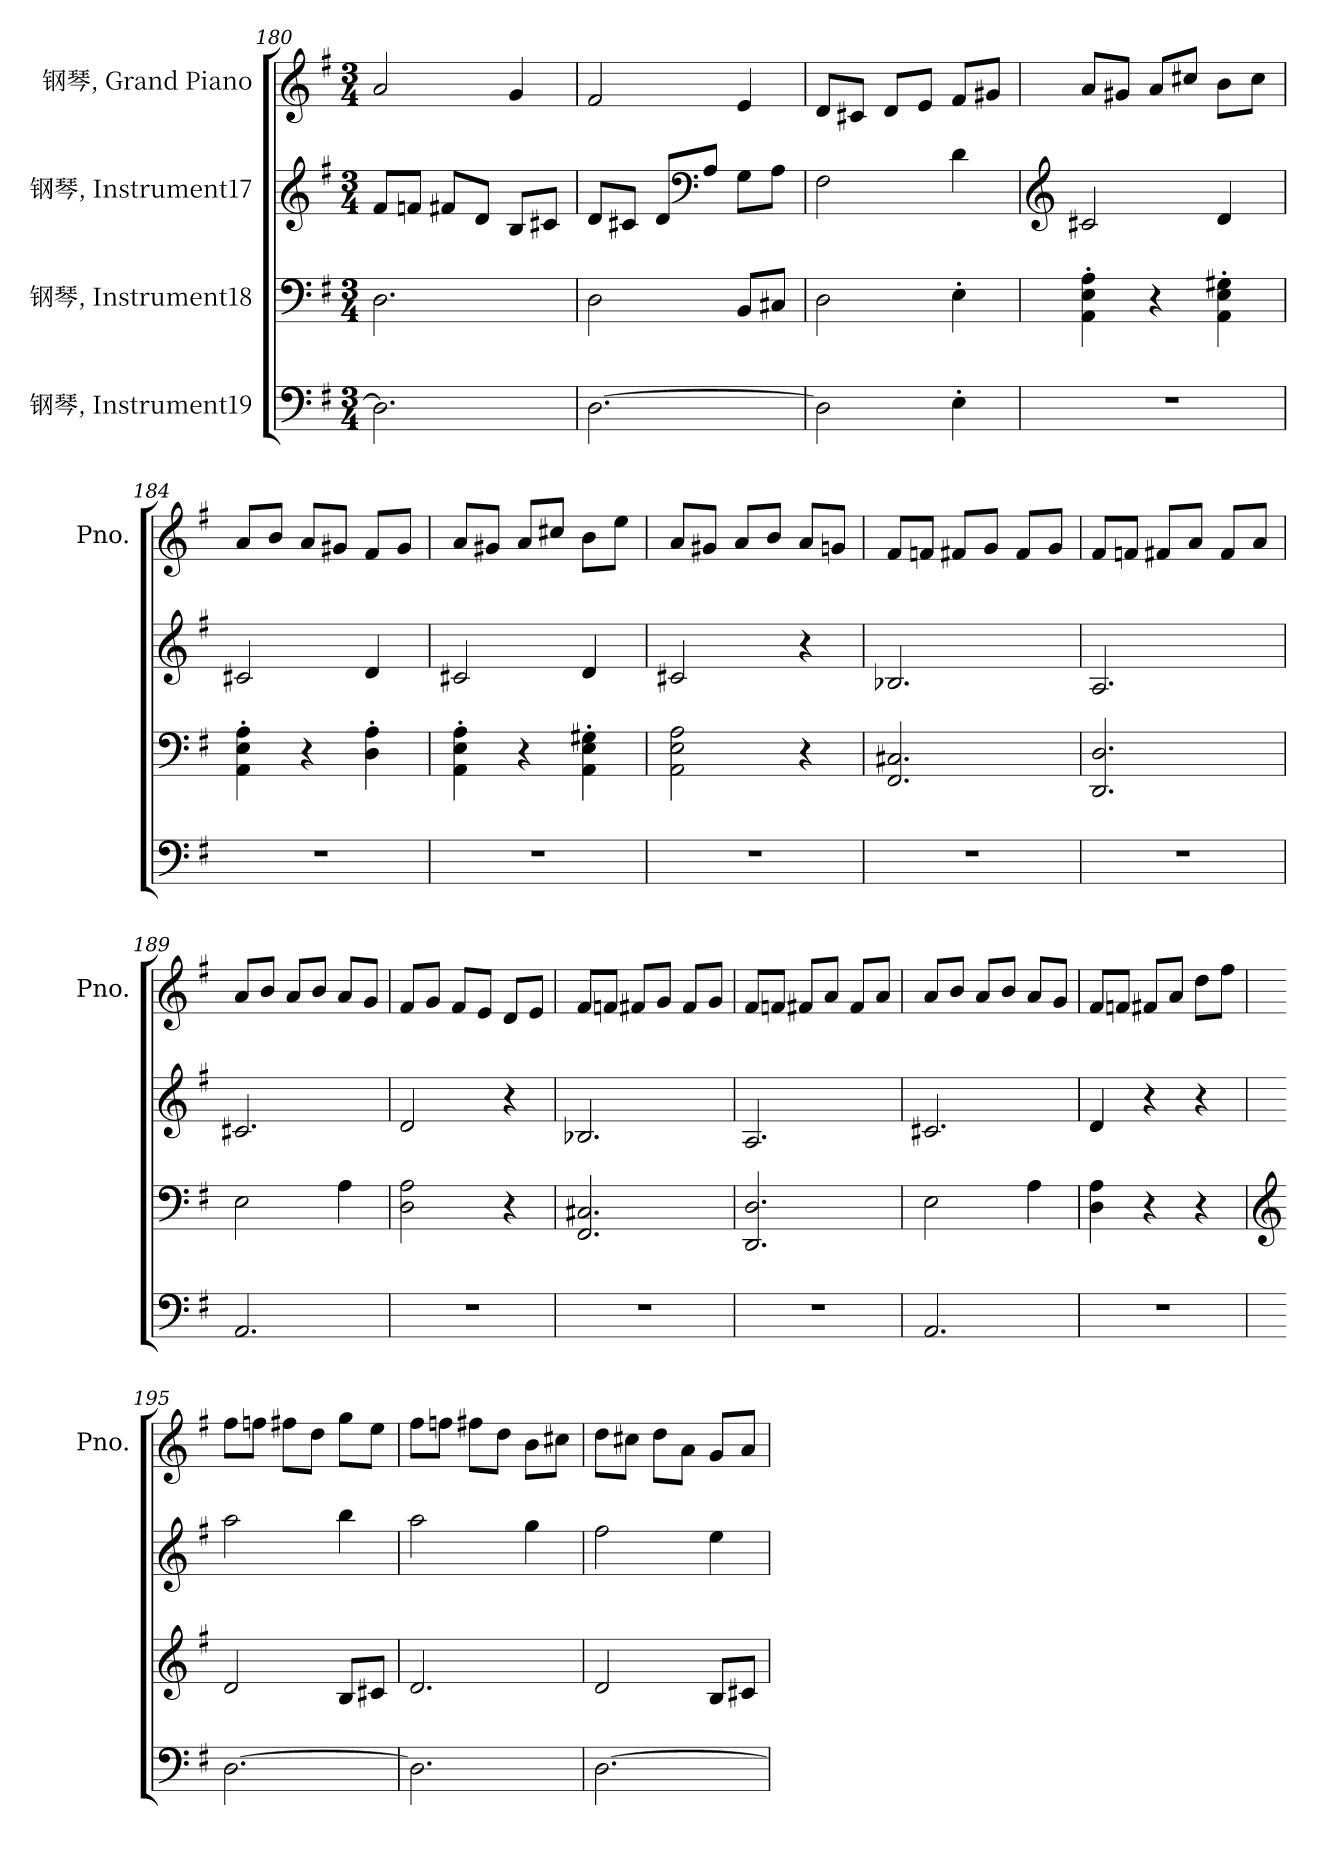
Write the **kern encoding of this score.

**kern	**kern	**kern	**kern
*part4	*part3	*part2	*part1
*staff4	*staff3	*staff2	*staff1
*I"钢琴, Instrument19	*I"钢琴, Instrument18	*I"钢琴, Instrument17	*I"钢琴, Grand Piano
*	*	*	*I'Pno.
*clefF4	*clefF4	*clefG2	*clefG2
*k[f#]	*k[f#]	*k[f#]	*k[f#]
*M3/4	*M3/4	*M3/4	*M3/4
=180	=180	=180	=180
2.D\]	2.D\	8f#/L	2a/
.	.	8fn/J	.
.	.	8f#X/L	.
.	.	8d/J	.
.	.	8B/L	4g/
.	.	8c#X/J	.
!!LO:LB:g=z
=181	=181	=181	=181
[2.D\	2D\	8d/L	2f#/
.	.	8c#X/J	.
.	.	8d/L	.
*	*	*clefF4	*
.	.	8A/J	.
.	8BB/L	8G\L	4e/
.	8C#X/J	8A\J	.
=182	=182	=182	=182
2D\]	2D\	2F#\	8d/L
.	.	.	8c#X/J
.	.	.	8d/L
.	.	.	8e/J
4E'\	4E'\	4d\	8f#/L
.	.	.	8g#X/J
=183	=183	=183	=183
*	*	*clefG2	*
2.r	4AA\' 4E\' 4A\'	2c#X/	8a/L
.	.	.	8g#X/J
.	4r	.	8a/L
.	.	.	8cc#X/J
.	4AA\' 4E\' 4G#X\'	4d/	8b\L
.	.	.	8cc#\J
=184	=184	=184	=184
2.r	4AA\' 4E\' 4A\'	2c#X/	8a/L
.	.	.	8b/J
.	4r	.	8a/L
.	.	.	8g#X/J
.	4D\' 4A\'	4d/	8f#/L
.	.	.	8g#/J
!!LO:PB:g=z
=185	=185	=185	=185
2.r	4AA\' 4E\' 4A\'	2c#X/	8a/L
.	.	.	8g#X/J
.	4r	.	8a/L
.	.	.	8cc#X/J
.	4AA\' 4E\' 4G#X\'	4d/	8b\L
.	.	.	8ee\J
=186	=186	=186	=186
2.r	2AA\ 2E\ 2A\	2c#X/	8a/L
.	.	.	8g#X/J
.	.	.	8a/L
.	.	.	8b/J
.	4r	4r	8a/L
.	.	.	8gn/J
=187	=187	=187	=187
2.r	2.FF#/ 2.C#X/	2.B-X/	8f#/L
.	.	.	8fn/J
.	.	.	8f#X/L
.	.	.	8g/J
.	.	.	8f#/L
.	.	.	8g/J
=188	=188	=188	=188
2.r	2.DD/ 2.D/	2.A/	8f#/L
.	.	.	8fn/J
.	.	.	8f#X/L
.	.	.	8a/J
.	.	.	8f#/L
.	.	.	8a/J
=189	=189	=189	=189
2.AA/	2E\	2.c#X/	8a/L
.	.	.	8b/J
.	.	.	8a/L
.	.	.	8b/J
.	4A\	.	8a/L
.	.	.	8g/J
!!LO:LB:g=z
=190	=190	=190	=190
2.r	2D\ 2A\	2d/	8f#/L
.	.	.	8g/J
.	.	.	8f#/L
.	.	.	8e/J
.	4r	4r	8d/L
.	.	.	8e/J
=191	=191	=191	=191
2.r	2.FF#/ 2.C#X/	2.B-X/	8f#/L
.	.	.	8fn/J
.	.	.	8f#X/L
.	.	.	8g/J
.	.	.	8f#/L
.	.	.	8g/J
=192	=192	=192	=192
2.r	2.DD/ 2.D/	2.A/	8f#/L
.	.	.	8fn/J
.	.	.	8f#X/L
.	.	.	8a/J
.	.	.	8f#/L
.	.	.	8a/J
=193	=193	=193	=193
2.AA/	2E\	2.c#X/	8a/L
.	.	.	8b/J
.	.	.	8a/L
.	.	.	8b/J
.	4A\	.	8a/L
.	.	.	8g/J
=194	=194	=194	=194
2.r	4D\ 4A\	4d/	8f#/L
.	.	.	8fn/J
.	4r	4r	8f#X/L
.	.	.	8a/J
.	4r	4r	8dd\L
.	.	.	8ff#\J
!!LO:LB:g=z
=195	=195	=195	=195
*	*clefG2	*	*
[2.D\	2d/	2aa\	8ff#\L
.	.	.	8ffn\J
.	.	.	8ff#X\L
.	.	.	8dd\J
.	8B/L	4bb\	8gg\L
.	8c#X/J	.	8ee\J
=196	=196	=196	=196
2.D\]	2.d/	2aa\	8ff#\L
.	.	.	8ffn\J
.	.	.	8ff#X\L
.	.	.	8dd\J
.	.	4gg\	8b\L
.	.	.	8cc#X\J
=197	=197	=197	=197
[2.D\	2d/	2ff#\	8dd\L
.	.	.	8cc#X\J
.	.	.	8dd\L
.	.	.	8a\J
.	8B/L	4ee\	8g/L
.	8c#X/J	.	8a/J
=	=	=	=
*-	*-	*-	*-
